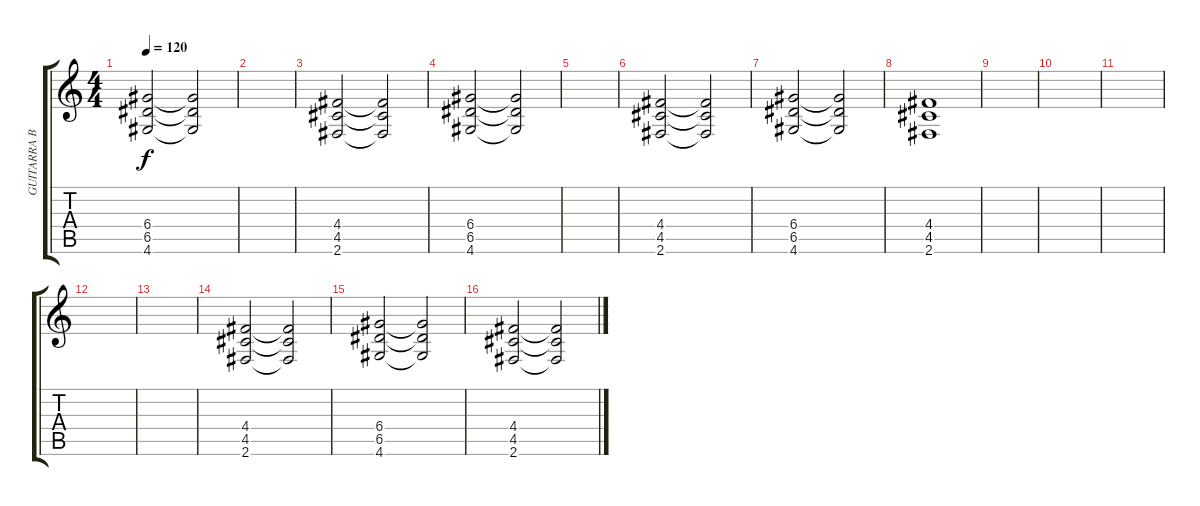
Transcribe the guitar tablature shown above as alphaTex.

\track ("GUITARRA BASE" "GUITARRA B") {instrument overdrivenguitar}
\staff {score tabs}
\tuning (E4 B3 G3 D3 A2 E2) {hide}
\ts (4 4)
\tempo 120
\clef g2
\ks c
(6.4 6.5 4.6).2{dy f} (6.4{t} 6.5{t} 4.6{t}).2 |
|
(4.4 4.5 2.6).2 (4.4{t} 4.5{t} 2.6{t}).2 |
(6.4 6.5 4.6).2 (6.4{t} 6.5{t} 4.6{t}).2 |
|
(4.4 4.5 2.6).2 (4.4{t} 4.5{t} 2.6{t}).2 |
(6.4 6.5 4.6).2 (6.4{t} 6.5{t} 4.6{t}).2 |
(4.4 4.5 2.6).1 |
|
|
|
|
|
(4.4 4.5 2.6).2 (4.4{t} 4.5{t} 2.6{t}).2 |
(6.4 6.5 4.6).2 (6.4{t} 6.5{t} 4.6{t}).2 |
(4.4 4.5 2.6).2 (4.4{t} 4.5{t} 2.6{t}).2
